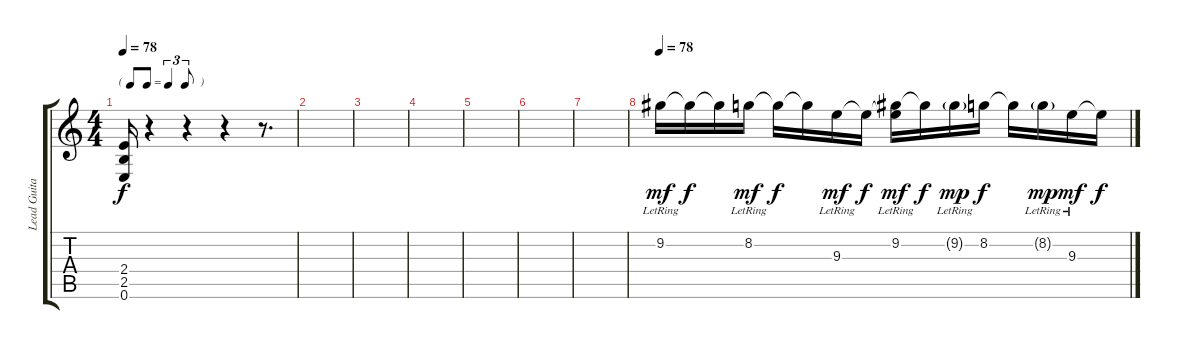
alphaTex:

\track ("Lead Guitar" "Lead Guita") {instrument overdrivenguitar}
\staff {score tabs}
\tuning (E4 B3 G3 D3 A2 E2) {hide}
\ts (4 4)
\tf triplet8th
\tempo 78
\clef g2
\ks c
(2.4 2.5 0.6).16{dy f} r.4 r.4 r.4 r.8{d} |
|
|
|
|
|
|
\tempo 78
9.2{lr}.16{dy mf volume 14 balance 8 instrument electricguitarjazz} 9.2{t}.16{dy f} 9.2{t}.16 8.2{lr}.16{dy mf} 8.2{t}.16{dy f} 8.2{t}.16 9.3{lr}.16{dy mf} 9.3{t}.16{dy f} (9.2{lr} 9.3{t}).16{dy mf} 9.2{t}.16{dy f} 9.2{g lr}.16{dy mp} 8.2.16{dy f} 8.2{t}.16 8.2{g lr}.16{dy mp} 9.3{lr}.16{dy mf} 9.3{t}.16{dy f}
